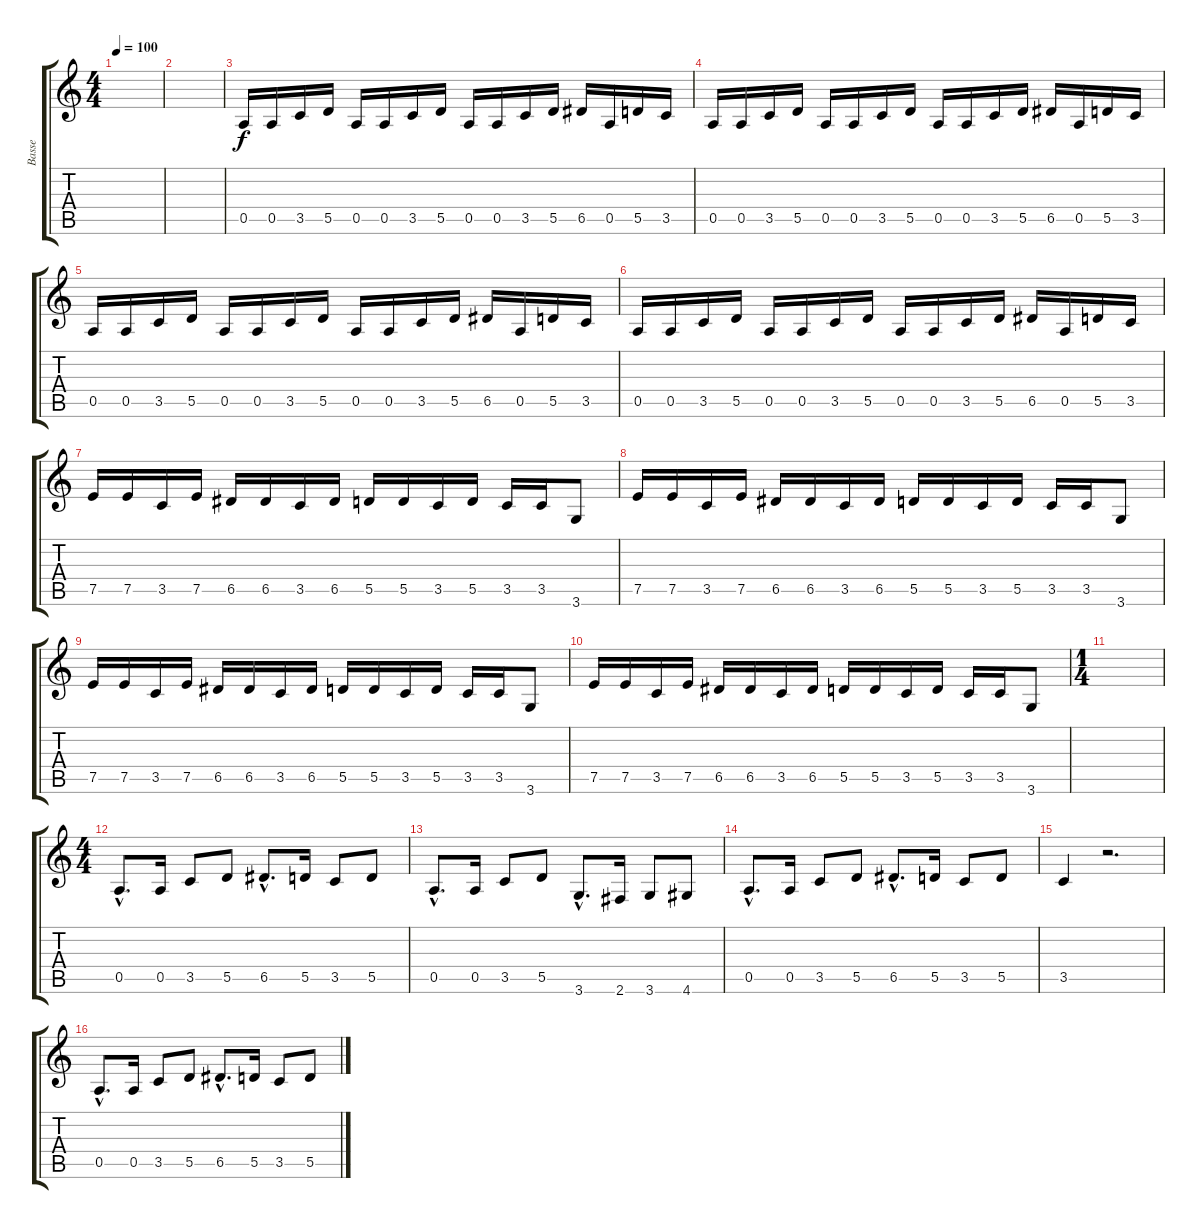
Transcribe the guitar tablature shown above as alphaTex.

\track ("Basse" "Basse") {instrument electricbasspick}
\staff {score tabs}
\tuning (E4 B3 G3 D3 A2 E2) {hide}
\ts (4 4)
\tempo 100
\clef g2
\ks c
|
|
0.5.16 0.5.16 3.5.16 5.5.16 0.5.16 0.5.16 3.5.16 5.5.16 0.5.16 0.5.16 3.5.16 5.5.16 6.5.16 0.5.16 5.5.16 3.5.16 |
0.5.16 0.5.16 3.5.16 5.5.16 0.5.16 0.5.16 3.5.16 5.5.16 0.5.16 0.5.16 3.5.16 5.5.16 6.5.16 0.5.16 5.5.16 3.5.16 |
0.5.16 0.5.16 3.5.16 5.5.16 0.5.16 0.5.16 3.5.16 5.5.16 0.5.16 0.5.16 3.5.16 5.5.16 6.5.16 0.5.16 5.5.16 3.5.16 |
0.5.16 0.5.16 3.5.16 5.5.16 0.5.16 0.5.16 3.5.16 5.5.16 0.5.16 0.5.16 3.5.16 5.5.16 6.5.16 0.5.16 5.5.16 3.5.16 |
7.5.16 7.5.16 3.5.16 7.5.16 6.5.16 6.5.16 3.5.16 6.5.16 5.5.16 5.5.16 3.5.16 5.5.16 3.5.16 3.5.16 3.6.8 |
7.5.16 7.5.16 3.5.16 7.5.16 6.5.16 6.5.16 3.5.16 6.5.16 5.5.16 5.5.16 3.5.16 5.5.16 3.5.16 3.5.16 3.6.8 |
7.5.16 7.5.16 3.5.16 7.5.16 6.5.16 6.5.16 3.5.16 6.5.16 5.5.16 5.5.16 3.5.16 5.5.16 3.5.16 3.5.16 3.6.8 |
7.5.16 7.5.16 3.5.16 7.5.16 6.5.16 6.5.16 3.5.16 6.5.16 5.5.16 5.5.16 3.5.16 5.5.16 3.5.16 3.5.16 3.6.8 |
\ts (1 4)
|
\ts (4 4)
0.5{hac}.8{d} 0.5.16 3.5.8 5.5.8 6.5{hac}.8{d} 5.5.16 3.5.8 5.5.8 |
0.5{hac}.8{d} 0.5.16 3.5.8 5.5.8 3.6{hac}.8{d} 2.6.16 3.6.8 4.6.8 |
0.5{hac}.8{d} 0.5.16 3.5.8 5.5.8 6.5{hac}.8{d} 5.5.16 3.5.8 5.5.8 |
3.5.4 r.2{d} |
0.5{hac}.8{d} 0.5.16 3.5.8 5.5.8 6.5{hac}.8{d} 5.5.16 3.5.8 5.5.8
